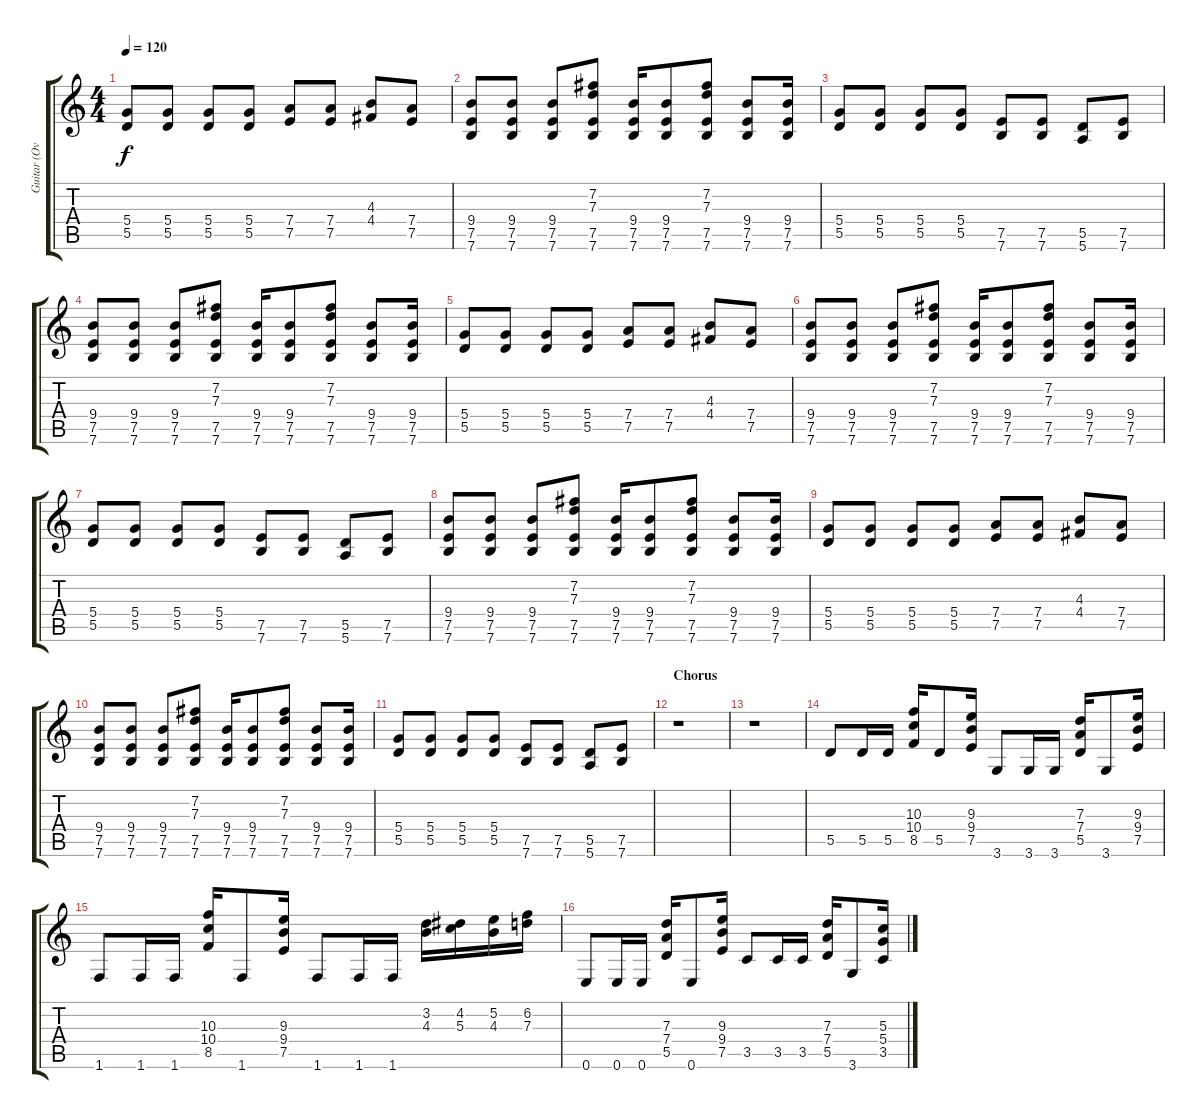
\track ("Guitar (Overdrive)" "Guitar (Ov") {instrument overdrivenguitar}
\staff {score tabs}
\tuning (E4 B3 G3 D3 A2 E2) {hide}
\ts (4 4)
\tempo 120
\clef g2
\ks c
(5.4 5.5).8{dy f} (5.4 5.5).8 (5.4 5.5).8 (5.4 5.5).8 (7.4 7.5).8 (7.4 7.5).8 (4.3 4.4).8 (7.4 7.5).8 |
(9.4 7.5 7.6).8 (9.4 7.5 7.6).8 (9.4 7.5 7.6).8 (7.2 7.3 7.5 7.6).8 (9.4 7.5 7.6).16 (9.4 7.5 7.6).8 (7.2 7.3 7.5 7.6).8 (9.4 7.5 7.6).8 (9.4 7.5 7.6).16 |
(5.4 5.5).8 (5.4 5.5).8 (5.4 5.5).8 (5.4 5.5).8 (7.5 7.6).8 (7.5 7.6).8 (5.5 5.6).8 (7.5 7.6).8 |
(9.4 7.5 7.6).8 (9.4 7.5 7.6).8 (9.4 7.5 7.6).8 (7.2 7.3 7.5 7.6).8 (9.4 7.5 7.6).16 (9.4 7.5 7.6).8 (7.2 7.3 7.5 7.6).8 (9.4 7.5 7.6).8 (9.4 7.5 7.6).16 |
(5.4 5.5).8 (5.4 5.5).8 (5.4 5.5).8 (5.4 5.5).8 (7.4 7.5).8 (7.4 7.5).8 (4.3 4.4).8 (7.4 7.5).8 |
(9.4 7.5 7.6).8 (9.4 7.5 7.6).8 (9.4 7.5 7.6).8 (7.2 7.3 7.5 7.6).8 (9.4 7.5 7.6).16 (9.4 7.5 7.6).8 (7.2 7.3 7.5 7.6).8 (9.4 7.5 7.6).8 (9.4 7.5 7.6).16 |
(5.4 5.5).8 (5.4 5.5).8 (5.4 5.5).8 (5.4 5.5).8 (7.5 7.6).8 (7.5 7.6).8 (5.5 5.6).8 (7.5 7.6).8 |
(9.4 7.5 7.6).8 (9.4 7.5 7.6).8 (9.4 7.5 7.6).8 (7.2 7.3 7.5 7.6).8 (9.4 7.5 7.6).16 (9.4 7.5 7.6).8 (7.2 7.3 7.5 7.6).8 (9.4 7.5 7.6).8 (9.4 7.5 7.6).16 |
(5.4 5.5).8 (5.4 5.5).8 (5.4 5.5).8 (5.4 5.5).8 (7.4 7.5).8 (7.4 7.5).8 (4.3 4.4).8 (7.4 7.5).8 |
(9.4 7.5 7.6).8 (9.4 7.5 7.6).8 (9.4 7.5 7.6).8 (7.2 7.3 7.5 7.6).8 (9.4 7.5 7.6).16 (9.4 7.5 7.6).8 (7.2 7.3 7.5 7.6).8 (9.4 7.5 7.6).8 (9.4 7.5 7.6).16 |
(5.4 5.5).8 (5.4 5.5).8 (5.4 5.5).8 (5.4 5.5).8 (7.5 7.6).8 (7.5 7.6).8 (5.5 5.6).8 (7.5 7.6).8 |
\section ("" "Chorus")
r.1 |
r.1 |
5.5.8 5.5.16 5.5.16 (10.3 10.4 8.5).16 5.5.8 (9.3 9.4 7.5).16 3.6.8 3.6.16 3.6.16 (7.3 7.4 5.5).16 3.6.8 (9.3 9.4 7.5).16 |
1.6.8 1.6.16 1.6.16 (10.3 10.4 8.5).16 1.6.8 (9.3 9.4 7.5).16 1.6.8 1.6.16 1.6.16 (3.2 4.3).16 (4.2 5.3).16 (5.2 4.3).16 (6.2 7.3).16 |
0.6.8 0.6.16 0.6.16 (7.3 7.4 5.5).16 0.6.8 (9.3 9.4 7.5).16 3.5.8 3.5.16 3.5.16 (7.3 7.4 5.5).16 3.6.8 (5.3 5.4 3.5).16
